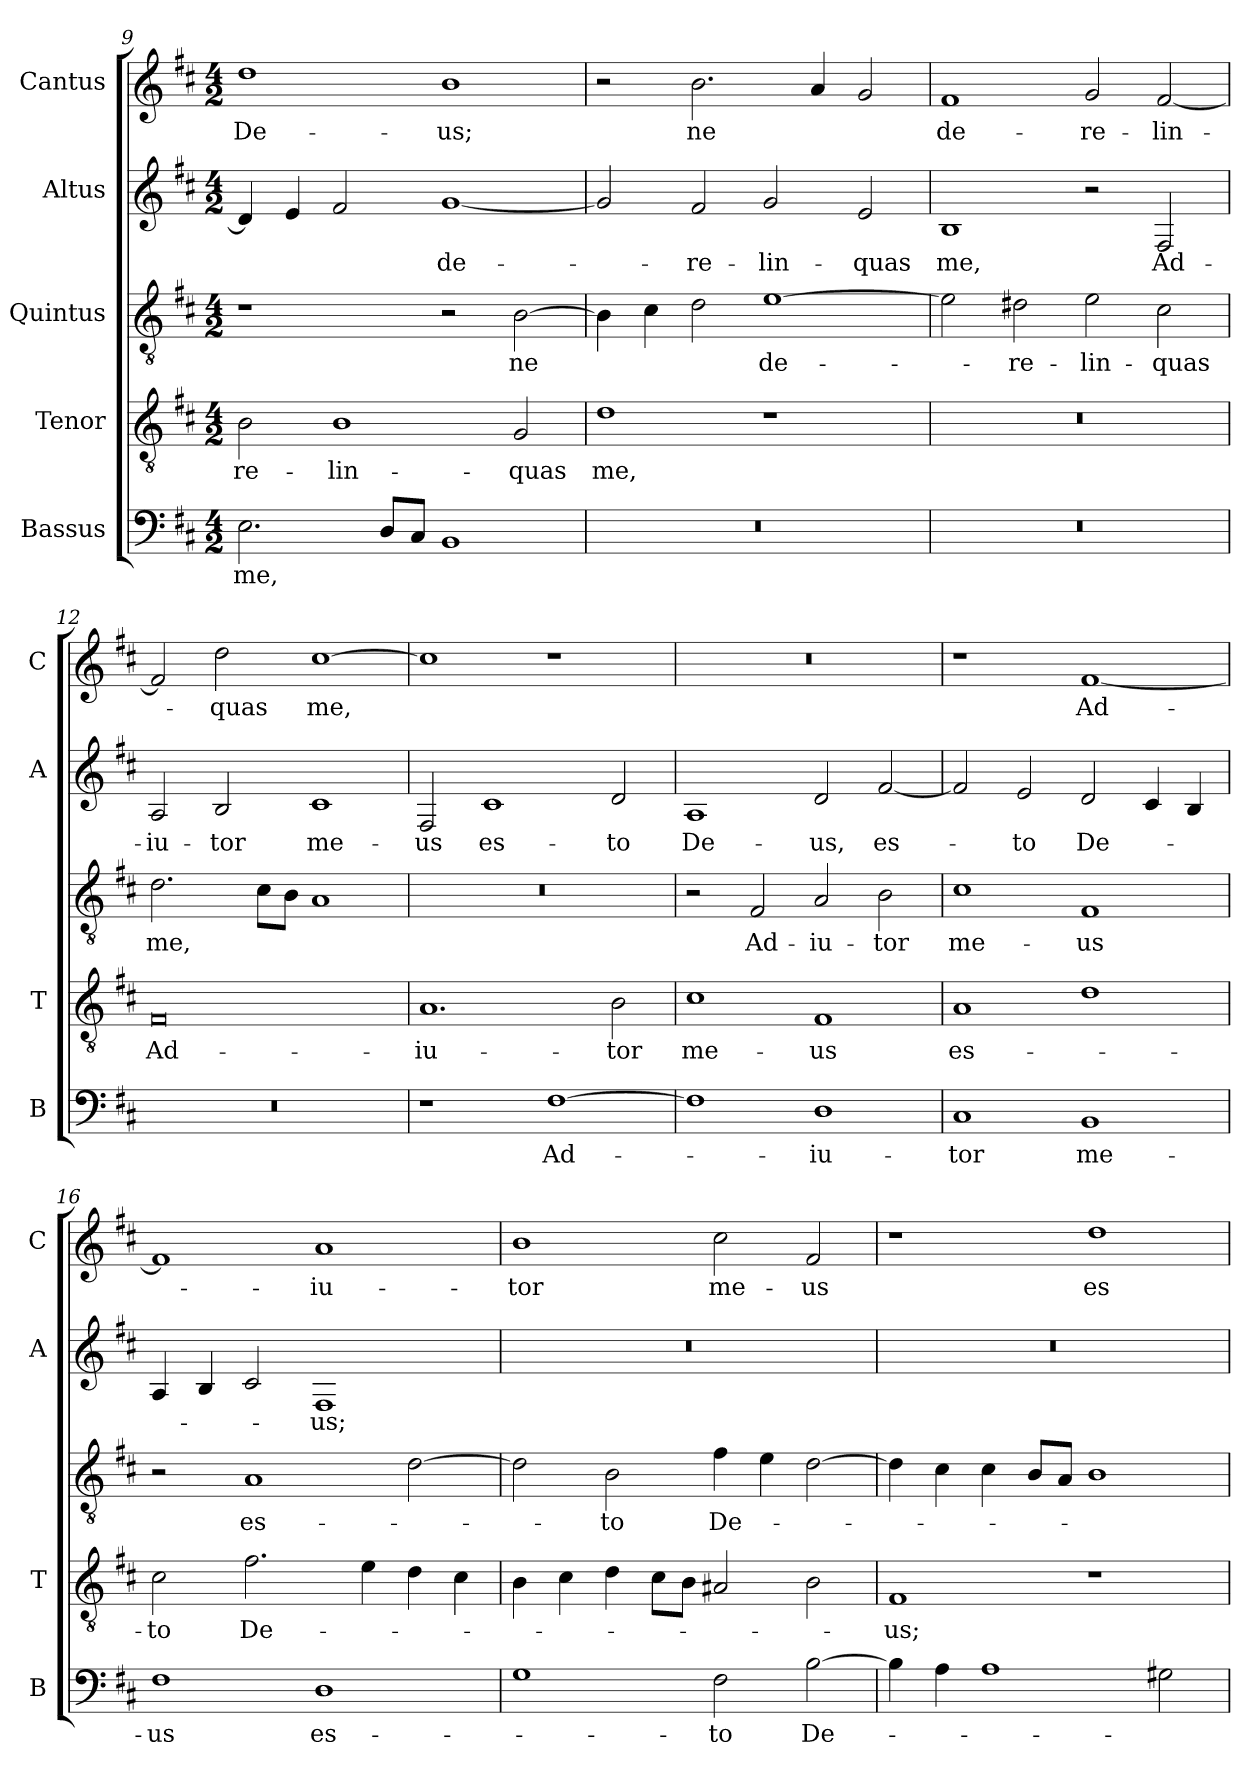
**kern	**text	**kern	**text	**kern	**text	**kern	**text	**kern	**text
*part5	*part5	*part4	*part4	*part3	*part3	*part2	*part2	*part1	*part1
*staff5	*staff5	*staff4	*staff4	*staff3	*staff3	*staff2	*staff2	*staff1	*staff1
*I"Bassus	*	*I"Tenor	*	*I"Quintus	*	*I"Altus	*	*I"Cantus	*
*I'B	*	*I'T	*	*	*	*I'A	*	*I'C	*
*clefF4	*	*clefGv2	*	*clefGv2	*	*clefG2	*	*clefG2	*
*k[f#c#]	*	*k[f#c#]	*	*k[f#c#]	*	*k[f#c#]	*	*k[f#c#]	*
*D:	*	*D:	*	*D:	*	*D:	*	*D:	*
*M4/2	*	*M4/2	*	*M4/2	*	*M4/2	*	*M4/2	*
=9	=9	=9	=9	=9	=9	=9	=9	=9	=9
!	!LO:LY:b	!	!LO:LY:b	!	!	!	!	!	!LO:LY:b
2.E\	me,	2B\	-re-	1r	.	4d/]	.	1dd	De-
.	.	.	.	.	.	4e/	.	.	.
!	!	!	!LO:LY:b	!	!	!	!	!	!
.	.	1B	-lin-	.	.	2f#/	.	.	.
8D/L	.	.	.	.	.	.	.	.	.
8C#/J	.	.	.	.	.	.	.	.	.
!	!	!	!	!	!	!	!LO:LY:b	!	!LO:LY:b
1BB	.	.	.	2r	.	[1g	de-	1b	-us;
!	!	!	!LO:LY:b	!	!LO:LY:b	!	!	!	!
.	.	2G/	-quas	[2B\	ne	.	.	.	.
!!LO:PB:g=z
=10	=10	=10	=10	=10	=10	=10	=10	=10	=10
!	!	!	!LO:LY:b	!	!	!	!	!	!
0r	.	1d	me,	4B\]	.	2g/]	.	2r	.
.	.	.	.	4c#\	.	.	.	.	.
!	!	!	!	!	!	!	!LO:LY:b	!	!LO:LY:b
.	.	.	.	2d\	.	2f#/	-re-	2.b\	ne
!	!	!	!	!	!LO:LY:b	!	!LO:LY:b	!	!
.	.	1r	.	[1e	de-	2g/	-lin-	.	.
.	.	.	.	.	.	.	.	4a/	.
!	!	!	!	!	!	!	!LO:LY:b	!	!
.	.	.	.	.	.	2e/	-quas	2g/	.
=11	=11	=11	=11	=11	=11	=11	=11	=11	=11
!	!	!	!	!	!	!	!LO:LY:b	!	!LO:LY:b
0r	.	0r	.	2e\]	.	1B	me,	1f#	de-
!	!	!	!	!	!LO:LY:b	!	!	!	!
.	.	.	.	2d#X\	-re-	.	.	.	.
!	!	!	!	!	!LO:LY:b	!	!	!	!LO:LY:b
.	.	.	.	2e\	-lin-	2r	.	2g/	-re-
!	!	!	!	!	!LO:LY:b	!	!LO:LY:b	!	!LO:LY:b
.	.	.	.	2c#\	-quas	2F#/	Ad-	[2f#/	-lin-
=12	=12	=12	=12	=12	=12	=12	=12	=12	=12
!	!	!	!LO:LY:b	!	!LO:LY:b	!	!LO:LY:b	!	!
0r	.	0F#	Ad-	2.d\	me,	2A/	-iu-	2f#/]	.
!	!	!	!	!	!	!	!LO:LY:b	!	!LO:LY:b
.	.	.	.	.	.	2B/	-tor	2dd\	-quas
.	.	.	.	8c#\L	.	.	.	.	.
.	.	.	.	8B\J	.	.	.	.	.
!	!	!	!	!	!	!	!LO:LY:b	!	!LO:LY:b
.	.	.	.	1A	.	1c#	me-	[1cc#	me,
=13	=13	=13	=13	=13	=13	=13	=13	=13	=13
!	!	!	!LO:LY:b	!	!	!	!LO:LY:b	!	!
1r	.	1.A	-iu-	0r	.	2F#/	-us	1cc#]	.
!	!	!	!	!	!	!	!LO:LY:b	!	!
.	.	.	.	.	.	1c#	es-	.	.
!	!LO:LY:b	!	!	!	!	!	!	!	!
[1F#	Ad-	.	.	.	.	.	.	1r	.
!	!	!	!LO:LY:b	!	!	!	!LO:LY:b	!	!
.	.	2B\	-tor	.	.	2d/	-to	.	.
=14	=14	=14	=14	=14	=14	=14	=14	=14	=14
!	!	!	!LO:LY:b	!	!	!	!LO:LY:b	!	!
1F#]	.	1c#	me-	2r	.	1A	De-	0r	.
!	!	!	!	!	!LO:LY:b	!	!	!	!
.	.	.	.	2F#/	Ad-	.	.	.	.
!	!LO:LY:b	!	!LO:LY:b	!	!LO:LY:b	!	!LO:LY:b	!	!
1D	-iu-	1F#	-us	2A/	-iu-	2d/	-us,	.	.
!	!	!	!	!	!LO:LY:b	!	!LO:LY:b	!	!
.	.	.	.	2B\	-tor	[2f#/	es-	.	.
!!LO:LB:g=z
=15	=15	=15	=15	=15	=15	=15	=15	=15	=15
!	!LO:LY:b	!	!LO:LY:b	!	!LO:LY:b	!	!	!	!
1C#	-tor	1A	es-	1c#	me-	2f#/]	.	1r	.
!	!	!	!	!	!	!	!LO:LY:b	!	!
.	.	.	.	.	.	2e/	-to	.	.
!	!LO:LY:b	!	!	!	!LO:LY:b	!	!LO:LY:b	!	!LO:LY:b
1BB	me-	1d	.	1F#	-us	2d/	De-	[1f#	Ad-
.	.	.	.	.	.	4c#/	.	.	.
.	.	.	.	.	.	4B/	.	.	.
=16	=16	=16	=16	=16	=16	=16	=16	=16	=16
!	!LO:LY:b	!	!LO:LY:b	!	!	!	!	!	!
1F#	-us	2c#\	-to	2r	.	4A/	.	1f#]	.
.	.	.	.	.	.	4B/	.	.	.
!	!	!	!LO:LY:b	!	!LO:LY:b	!	!	!	!
.	.	2.f#\	De-	1A	es-	2c#/	.	.	.
!	!LO:LY:b	!	!	!	!	!	!LO:LY:b	!	!LO:LY:b
1D	es-	.	.	.	.	1F#	-us;	1a	-iu-
.	.	4e\	.	.	.	.	.	.	.
.	.	4d\	.	[2d\	.	.	.	.	.
.	.	4c#\	.	.	.	.	.	.	.
=17	=17	=17	=17	=17	=17	=17	=17	=17	=17
!	!	!	!	!	!	!	!	!	!LO:LY:b
1G	.	4B\	.	2d\]	.	0r	.	1b	-tor
.	.	4c#\	.	.	.	.	.	.	.
!	!	!	!	!	!LO:LY:b	!	!	!	!
.	.	4d\	.	2B\	-to	.	.	.	.
.	.	8c#\L	.	.	.	.	.	.	.
.	.	8B\J	.	.	.	.	.	.	.
!	!LO:LY:b	!	!	!	!LO:LY:b	!	!	!	!LO:LY:b
2F#\	-to	2A#X/	.	4f#\	De-	.	.	2cc#\	me-
.	.	.	.	4e\	.	.	.	.	.
!	!LO:LY:b	!	!	!	!	!	!	!	!LO:LY:b
[2B\	De-	2B\	.	[2d\	.	.	.	2f#/	-us
=18	=18	=18	=18	=18	=18	=18	=18	=18	=18
!	!	!	!LO:LY:b	!	!	!	!	!	!
4B\]	.	1F#	-us;	4d\]	.	0r	.	1r	.
4A\	.	.	.	4c#\	.	.	.	.	.
1A	.	.	.	4c#\	.	.	.	.	.
.	.	.	.	8B/L	.	.	.	.	.
.	.	.	.	8A/J	.	.	.	.	.
!	!	!	!	!	!	!	!	!	!LO:LY:b
.	.	1r	.	1B	.	.	.	1dd	es-
2G#X\	.	.	.	.	.	.	.	.	.
=	=	=	=	=	=	=	=	=	=
*-	*-	*-	*-	*-	*-	*-	*-	*-	*-
